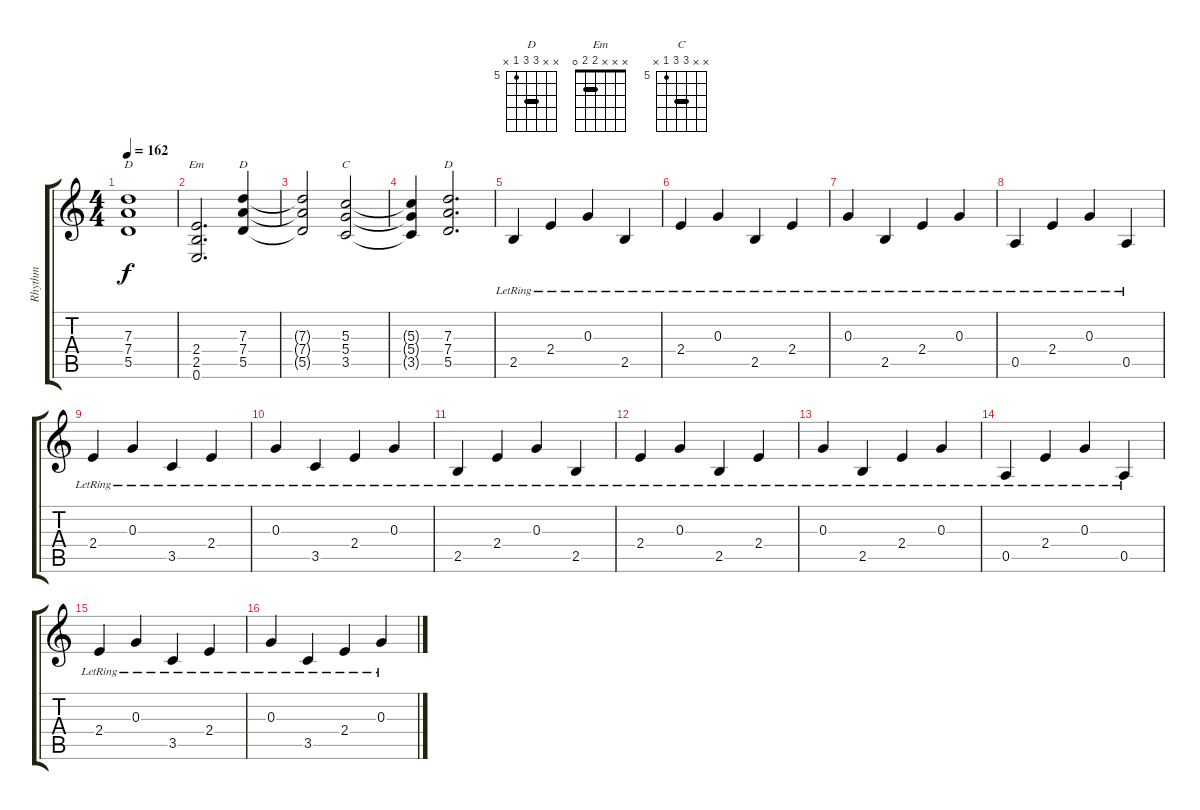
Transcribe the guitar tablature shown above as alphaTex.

\track ("Rhythm" "Rhythm") {instrument acousticguitarsteel}
\staff {score tabs}
\tuning (E4 B3 G3 D3 A2 E2) {hide}
\chord ("D" x x x 2 2 0) {barre 2}
\chord ("Em" x x x 2 2 0) {barre 2}
\chord ("D" x x 5 5 3 x) {barre 5}
\chord ("C" x x 7 7 5 x) {firstfret 5 barre 7}
\chord ("D" x x 7 7 5 x) {firstfret 5 barre 7}
\ts (4 4)
\tempo 162
\clef g2
\ks c
(7.3 7.4 5.5).1{ch "D" dy f} |
(2.4 2.5 0.6).2{d ch "Em"} (7.3 7.4 5.5).4{ch "D"} |
(7.3{t} 7.4{t} 5.5{t}).2 (5.3 5.4 3.5).2{ch "C"} |
(5.3{t} 5.4{t} 3.5{t}).4 (7.3 7.4 5.5).2{d ch "D"} |
2.5{lr}.4{instrument acousticguitarsteel} 2.4{lr}.4 0.3{lr}.4 2.5{lr}.4 |
2.4{lr}.4 0.3{lr}.4 2.5{lr}.4 2.4{lr}.4 |
0.3{lr}.4 2.5{lr}.4 2.4{lr}.4 0.3{lr}.4 |
0.5{lr}.4 2.4{lr}.4 0.3{lr}.4 0.5{lr}.4 |
2.4{lr}.4 0.3{lr}.4 3.5{lr}.4 2.4{lr}.4 |
0.3{lr}.4 3.5{lr}.4 2.4{lr}.4 0.3{lr}.4 |
2.5{lr}.4 2.4{lr}.4 0.3{lr}.4 2.5{lr}.4 |
2.4{lr}.4 0.3{lr}.4 2.5{lr}.4 2.4{lr}.4 |
0.3{lr}.4 2.5{lr}.4 2.4{lr}.4 0.3{lr}.4 |
0.5{lr}.4 2.4{lr}.4 0.3{lr}.4 0.5{lr}.4 |
2.4{lr}.4 0.3{lr}.4 3.5{lr}.4 2.4{lr}.4 |
0.3{lr}.4 3.5{lr}.4 2.4{lr}.4 0.3{lr}.4
